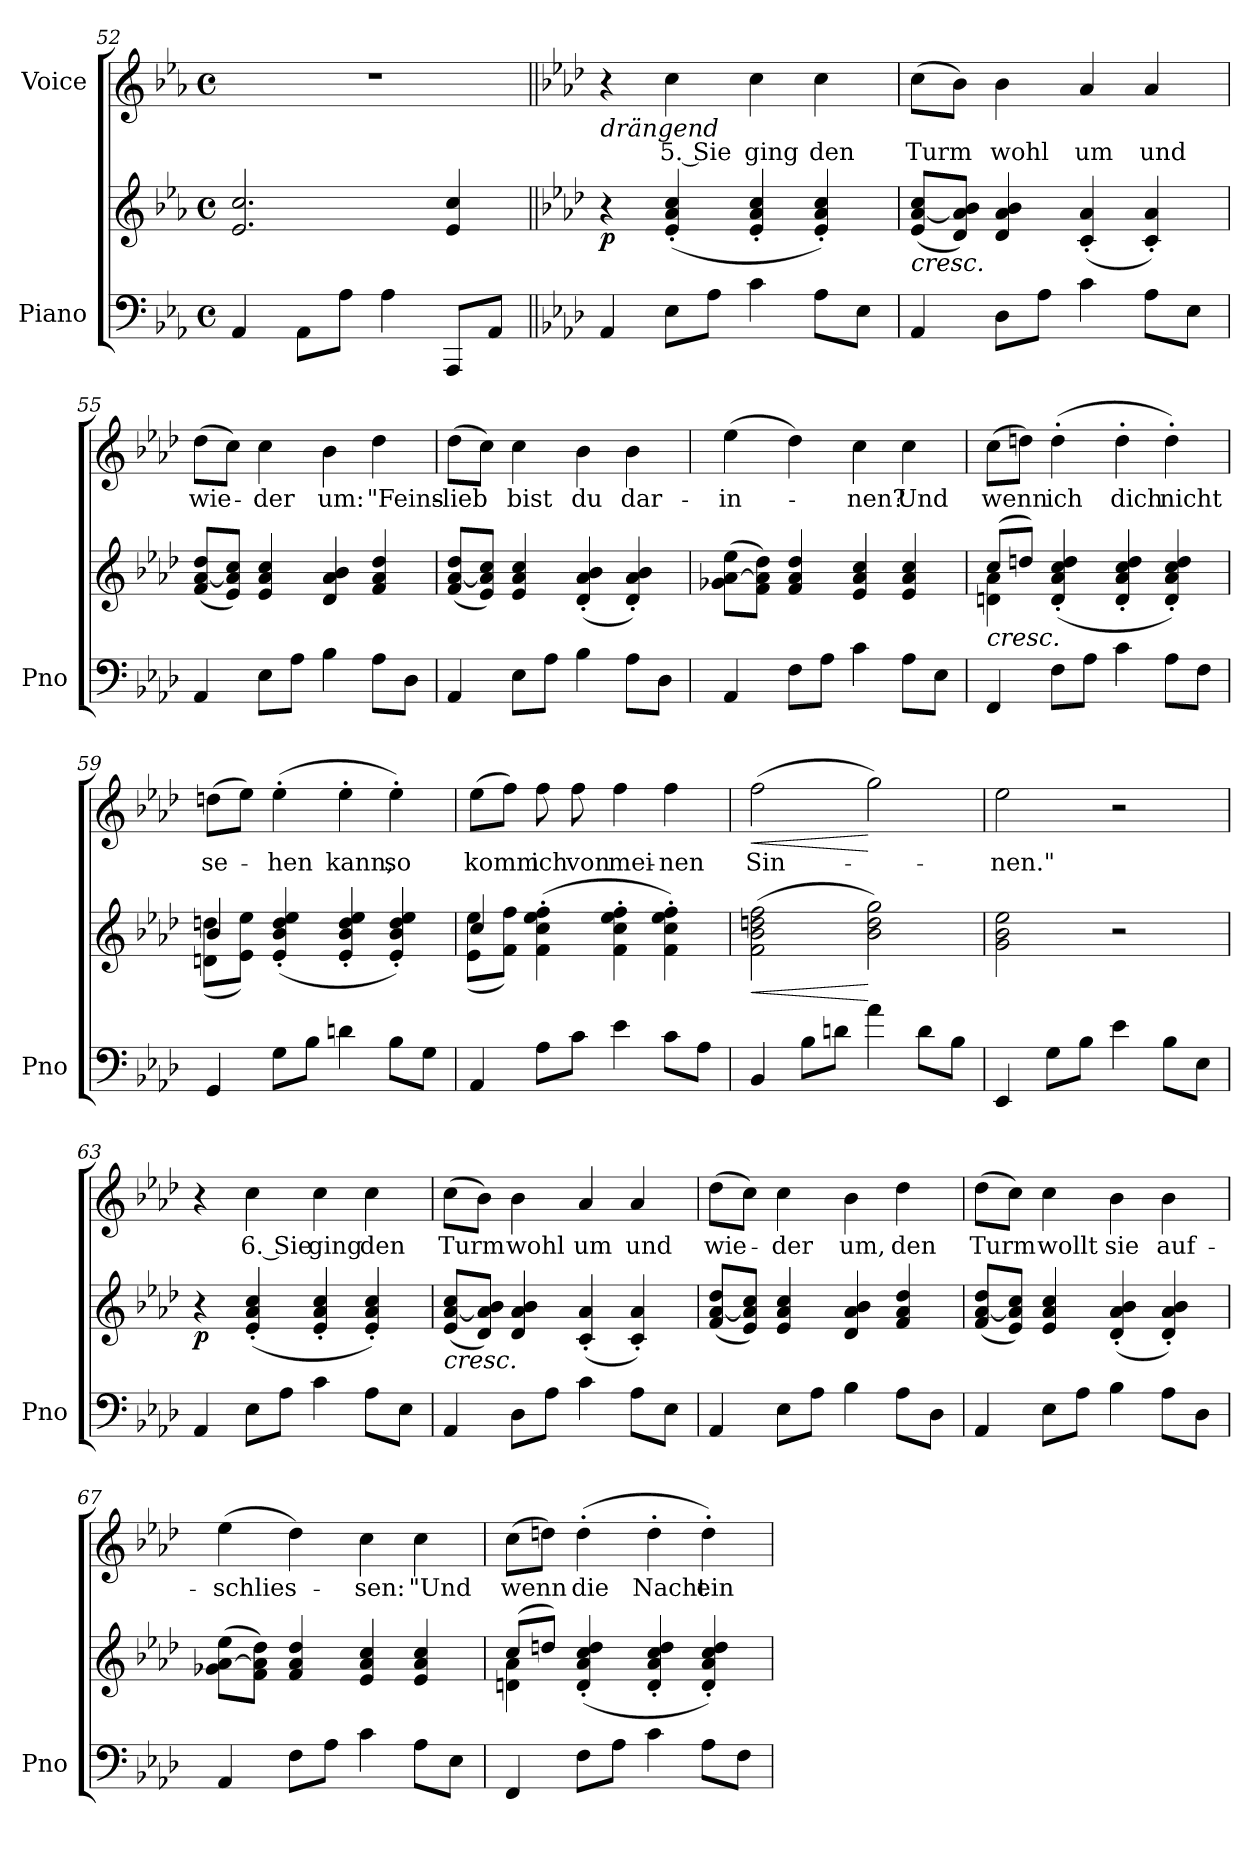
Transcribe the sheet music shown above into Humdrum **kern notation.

**kern	**kern	**dynam	**kern	**text	**dynam
*part2	*part2	*part2	*part1	*part1	*part1
*staff3	*staff2	*staff2/3	*staff1	*staff1	*staff1
*I"Piano	*	*	*I"Voice	*	*
*I'Pno	*	*	*	*	*
*clefF4	*clefG2	*	*clefG2	*	*
*k[b-e-a-]	*k[b-e-a-]	*	*k[b-e-a-]	*	*
*M4/4	*M4/4	*	*M4/4	*	*
*met(c)	*met(c)	*	*met(c)	*	*
=52	=52	=52	=52	=52	=52
4AA-/	2.e-/ 2.cc/	.	1r	.	.
8AA-\L	.	.	.	.	.
8A-\J	.	.	.	.	.
4A-\	.	.	.	.	.
8AAA-/L	4e-/ 4cc/	.	.	.	.
8AA-/J	.	.	.	.	.
!!LO:PB:g=z
=53||	=53||	=53||	=53||	=53||	=53||
*k[b-e-a-d-]	*k[b-e-a-d-]	*	*k[b-e-a-d-]	*	*
!	!	!	!LO:TX:b:i:t=drängend	!	!
!	!	!LO:DY:b	!	!	!
4AA-/	4r	p	4r	.	.
!	!	!	!	!LO:LY:b	!
8E-\L	(4e-/' 4a-/' 4cc/'	.	4cc\	5. Sie	.
8A-\J	.	.	.	.	.
!	!	!	!	!LO:LY:b	!
4c\	4e-/' 4a-/' 4cc/'	.	4cc\	ging	.
!	!	!	!	!LO:LY:b	!
8A-\L	4e-/' 4a-/' 4cc/')	.	4cc\	den	.
8E-\J	.	.	.	.	.
=54	=54	=54	=54	=54	=54
!	!LO:TX:b:i:t=cresc.	!	!	!	!
!	!	!	!	!LO:LY:b	!
4AA-/	(8e-/ [8a-/ 8cc/L	.	(8cc\L	Turm	.
.	8d-/ 8a-/] 8b-/J)	.	8b-\J)	.	.
!	!	!	!	!LO:LY:b	!
8D-\L	4d-/ 4a-/ 4b-/	.	4b-\	wohl	.
8A-\J	.	.	.	.	.
!	!	!	!	!LO:LY:b	!
4c\	(4c/' 4a-/'	.	4a-/	um	.
!	!	!	!	!LO:LY:b	!
8A-\L	4c/' 4a-/')	.	4a-/	und	.
8E-\J	.	.	.	.	.
=55	=55	=55	=55	=55	=55
!	!	!	!	!LO:LY:b	!
4AA-/	(8f/ [8a-/ 8dd-/L	.	(8dd-\L	wie-	.
.	8e-/ 8a-/] 8cc/J)	.	8cc\J)	.	.
!	!	!	!	!LO:LY:b	!
8E-\L	4e-/ 4a-/ 4cc/	.	4cc\	-der	.
8A-\J	.	.	.	.	.
!	!	!	!	!LO:LY:b	!
4B-\	4d-/ 4a-/ 4b-/	.	4b-\	um:	.
!	!	!	!	!LO:LY:b	!
8A-\L	4f/ 4a-/ 4dd-/	.	4dd-\	"Feins-	.
8D-\J	.	.	.	.	.
=56	=56	=56	=56	=56	=56
!	!	!	!	!LO:LY:b	!
4AA-/	(8f/ [8a-/ 8dd-/L	.	(8dd-\L	-lieb	.
.	8e-/ 8a-/] 8cc/J)	.	8cc\J)	.	.
!	!	!	!	!LO:LY:b	!
8E-\L	4e-/ 4a-/ 4cc/	.	4cc\	bist	.
8A-\J	.	.	.	.	.
!	!	!	!	!LO:LY:b	!
4B-\	(4d-/' 4a-/' 4b-/'	.	4b-\	du	.
!	!	!	!	!LO:LY:b	!
8A-\L	4d-/' 4a-/' 4b-/')	.	4b-\	dar-	.
8D-\J	.	.	.	.	.
!!LO:LB:g=z
=57	=57	=57	=57	=57	=57
!	!	!	!	!LO:LY:b	!
4AA-/	(8g-X\ [8a-\ 8ee-\L	.	(4ee-\	-in-	.
.	8f\ 8a-\] 8dd-\J)	.	.	.	.
8F\L	4f/ 4a-/ 4dd-/	.	4dd-\)	.	.
8A-\J	.	.	.	.	.
!	!	!	!	!LO:LY:b	!
4c\	4e-/ 4a-/ 4cc/	.	4cc\	-nen?	.
!	!	!	!	!LO:LY:b	!
8A-\L	4e-/ 4a-/ 4cc/	.	4cc\	Und	.
8E-\J	.	.	.	.	.
!!LO:LB:g=z
=58	=58	=58	=58	=58	=58
*	*^	*	*	*	*
!	!LO:TX:b:i:t=cresc.	!	!	!	!	!
!	!	!	!	!	!LO:LY:b	!
4FF/	(8cc/L	4dn\ 4a-\	.	(8cc\L	wenn	.
.	8ddn/J)	.	.	8ddn\J)	.	.
!	!	!	!	!	!LO:LY:b	!
8F\L	(4d/'< 4a-/'< 4cc/'< 4dd/'<	2.ryy	.	(4dd'\	ich	.
8A-\J	.	.	.	.	.	.
!	!	!	!	!	!LO:LY:b	!
4c\	4d/'< 4a-/'< 4cc/'< 4dd/'<	.	.	4dd'\	dich	.
!	!	!	!	!	!LO:LY:b	!
8A-\L	4d/'< 4a-/'< 4cc/'< 4dd/'<)	.	.	4dd'\)	nicht	.
8F\J	.	.	.	.	.	.
=59	=59	=59	=59	=59	=59	=59
!	!	!	!	!	!LO:LY:b	!
4GG/	4b-/	(8dn\ 8ddn\L	.	(8ddn\L	se-	.
.	.	8e-\ 8ee-\J)	.	8ee-\J)	.	.
!	!	!	!	!	!LO:LY:b	!
8G\L	(4e-/'< 4b-/'< 4dd/'< 4ee-/'<	2.ryy	.	(4ee-'\	-hen	.
8B-\J	.	.	.	.	.	.
!	!	!	!	!	!LO:LY:b	!
4dn\	4e-/'< 4b-/'< 4dd/'< 4ee-/'<	.	.	4ee-'\	kann,	.
!	!	!	!	!	!LO:LY:b	!
8B-\L	4e-/'< 4b-/'< 4dd/'< 4ee-/'<)	.	.	4ee-'\)	so	.
8G\J	.	.	.	.	.	.
=60	=60	=60	=60	=60	=60	=60
!	!	!	!	!	!LO:LY:b	!
4AA-/	4cc/	(8e-\ 8ee-\L	.	(8ee-\L	komm	.
.	.	8f\ 8ff\J)	.	8ff\J)	.	.
!	!	!	!	!	!LO:LY:b	!
8A-\L	(4f\'> 4cc\'> 4ee-\'> 4ff\'>	2.ryy	.	8ff\	ich	.
!	!	!	!	!	!LO:LY:b	!
8c\J	.	.	.	8ff\	von	.
!	!	!	!	!	!LO:LY:b	!
4e-\	4f\'> 4cc\'> 4ee-\'> 4ff\'>	.	.	4ff\	mei-	.
!	!	!	!	!	!LO:LY:b	!
8c\L	4f\'> 4cc\'> 4ee-\'> 4ff\'>)	.	.	4ff\	-nen	.
8A-\J	.	.	.	.	.	.
*	*v	*v	*	*	*	*
=61	=61	=61	=61	=61	=61
!	!	!LO:HP:b	!	!LO:LY:b	!LO:HP:b
4BB-/	(2f\ 2b-\ 2ddn\ 2ff\	<	(2ff\	Sin-	<
8B-\L	.	.	.	.	.
8dn\J	.	.	.	.	.
4a-\	2b-\ 2dd\ 2gg\)	[	2gg\)	.	[
8d\L	.	.	.	.	.
8B-\J	.	.	.	.	.
!!LO:LB:g=z
=62	=62	=62	=62	=62	=62
!	!	!	!	!LO:LY:b	!
4EE-/	2g\ 2b-\ 2ee-\	.	2ee-\	-nen."	.
8G\L	.	.	.	.	.
8B-\J	.	.	.	.	.
4e-\	2r	.	2r	.	.
8B-\L	.	.	.	.	.
8E-\J	.	.	.	.	.
!!LO:PB:g=z
=63	=63	=63	=63	=63	=63
!	!	!LO:DY:b	!	!	!
4AA-/	4r	p	4r	.	.
!	!	!	!	!LO:LY:b	!
8E-\L	(4e-/' 4a-/' 4cc/'	.	4cc\	6. Sie	.
8A-\J	.	.	.	.	.
!	!	!	!	!LO:LY:b	!
4c\	4e-/' 4a-/' 4cc/'	.	4cc\	ging	.
!	!	!	!	!LO:LY:b	!
8A-\L	4e-/' 4a-/' 4cc/')	.	4cc\	den	.
8E-\J	.	.	.	.	.
=64	=64	=64	=64	=64	=64
!	!LO:TX:b:i:t=cresc.	!	!	!	!
!	!	!	!	!LO:LY:b	!
4AA-/	(8e-/ [8a-/ 8cc/L	.	(8cc\L	Turm	.
.	8d-/ 8a-/] 8b-/J)	.	8b-\J)	.	.
!	!	!	!	!LO:LY:b	!
8D-\L	4d-/ 4a-/ 4b-/	.	4b-\	wohl	.
8A-\J	.	.	.	.	.
!	!	!	!	!LO:LY:b	!
4c\	(4c/' 4a-/'	.	4a-/	um	.
!	!	!	!	!LO:LY:b	!
8A-\L	4c/' 4a-/')	.	4a-/	und	.
8E-\J	.	.	.	.	.
=65	=65	=65	=65	=65	=65
!	!	!	!	!LO:LY:b	!
4AA-/	(8f/ [8a-/ 8dd-/L	.	(8dd-\L	wie-	.
.	8e-/ 8a-/] 8cc/J)	.	8cc\J)	.	.
!	!	!	!	!LO:LY:b	!
8E-\L	4e-/ 4a-/ 4cc/	.	4cc\	-der	.
8A-\J	.	.	.	.	.
!	!	!	!	!LO:LY:b	!
4B-\	4d-/ 4a-/ 4b-/	.	4b-\	um,	.
!	!	!	!	!LO:LY:b	!
8A-\L	4f/ 4a-/ 4dd-/	.	4dd-\	den	.
8D-\J	.	.	.	.	.
=66	=66	=66	=66	=66	=66
!	!	!	!	!LO:LY:b	!
4AA-/	(8f/ [8a-/ 8dd-/L	.	(8dd-\L	Turm	.
.	8e-/ 8a-/] 8cc/J)	.	8cc\J)	.	.
!	!	!	!	!LO:LY:b	!
8E-\L	4e-/ 4a-/ 4cc/	.	4cc\	wollt	.
8A-\J	.	.	.	.	.
!	!	!	!	!LO:LY:b	!
4B-\	(4d-/' 4a-/' 4b-/'	.	4b-\	sie	.
!	!	!	!	!LO:LY:b	!
8A-\L	4d-/' 4a-/' 4b-/')	.	4b-\	auf-	.
8D-\J	.	.	.	.	.
!!LO:LB:g=z
=67	=67	=67	=67	=67	=67
!	!	!	!	!LO:LY:b	!
4AA-/	(8g-X\ [8a-\ 8ee-\L	.	(4ee-\	-schlies-	.
.	8f\ 8a-\] 8dd-\J)	.	.	.	.
8F\L	4f/ 4a-/ 4dd-/	.	4dd-\)	.	.
8A-\J	.	.	.	.	.
!	!	!	!	!LO:LY:b	!
4c\	4e-/ 4a-/ 4cc/	.	4cc\	-sen:	.
!	!	!	!	!LO:LY:b	!
8A-\L	4e-/ 4a-/ 4cc/	.	4cc\	"Und	.
8E-\J	.	.	.	.	.
!!LO:LB:g=z
=68	=68	=68	=68	=68	=68
*	*^	*	*	*	*
!	!	!	!	!	!LO:LY:b	!
4FF/	(8cc/L	4dn\ 4a-\	.	(8cc\L	-wenn	.
.	8ddn/J)	.	.	8ddn\J)	.	.
!	!	!	!	!	!LO:LY:b	!
8F\L	(4d/'< 4a-/'< 4cc/'< 4dd/'<	2.ryy	.	(4dd'\	die	.
8A-\J	.	.	.	.	.	.
!	!	!	!	!	!LO:LY:b	!
4c\	4d/'< 4a-/'< 4cc/'< 4dd/'<	.	.	4dd'\	Nacht	.
!	!	!	!	!	!LO:LY:b	!
8A-\L	4d/'< 4a-/'< 4cc/'< 4dd/'<)	.	.	4dd'\)	ein	.
8F\J	.	.	.	.	.	.
*	*v	*v	*	*	*	*
=	=	=	=	=	=
*-	*-	*-	*-	*-	*-
